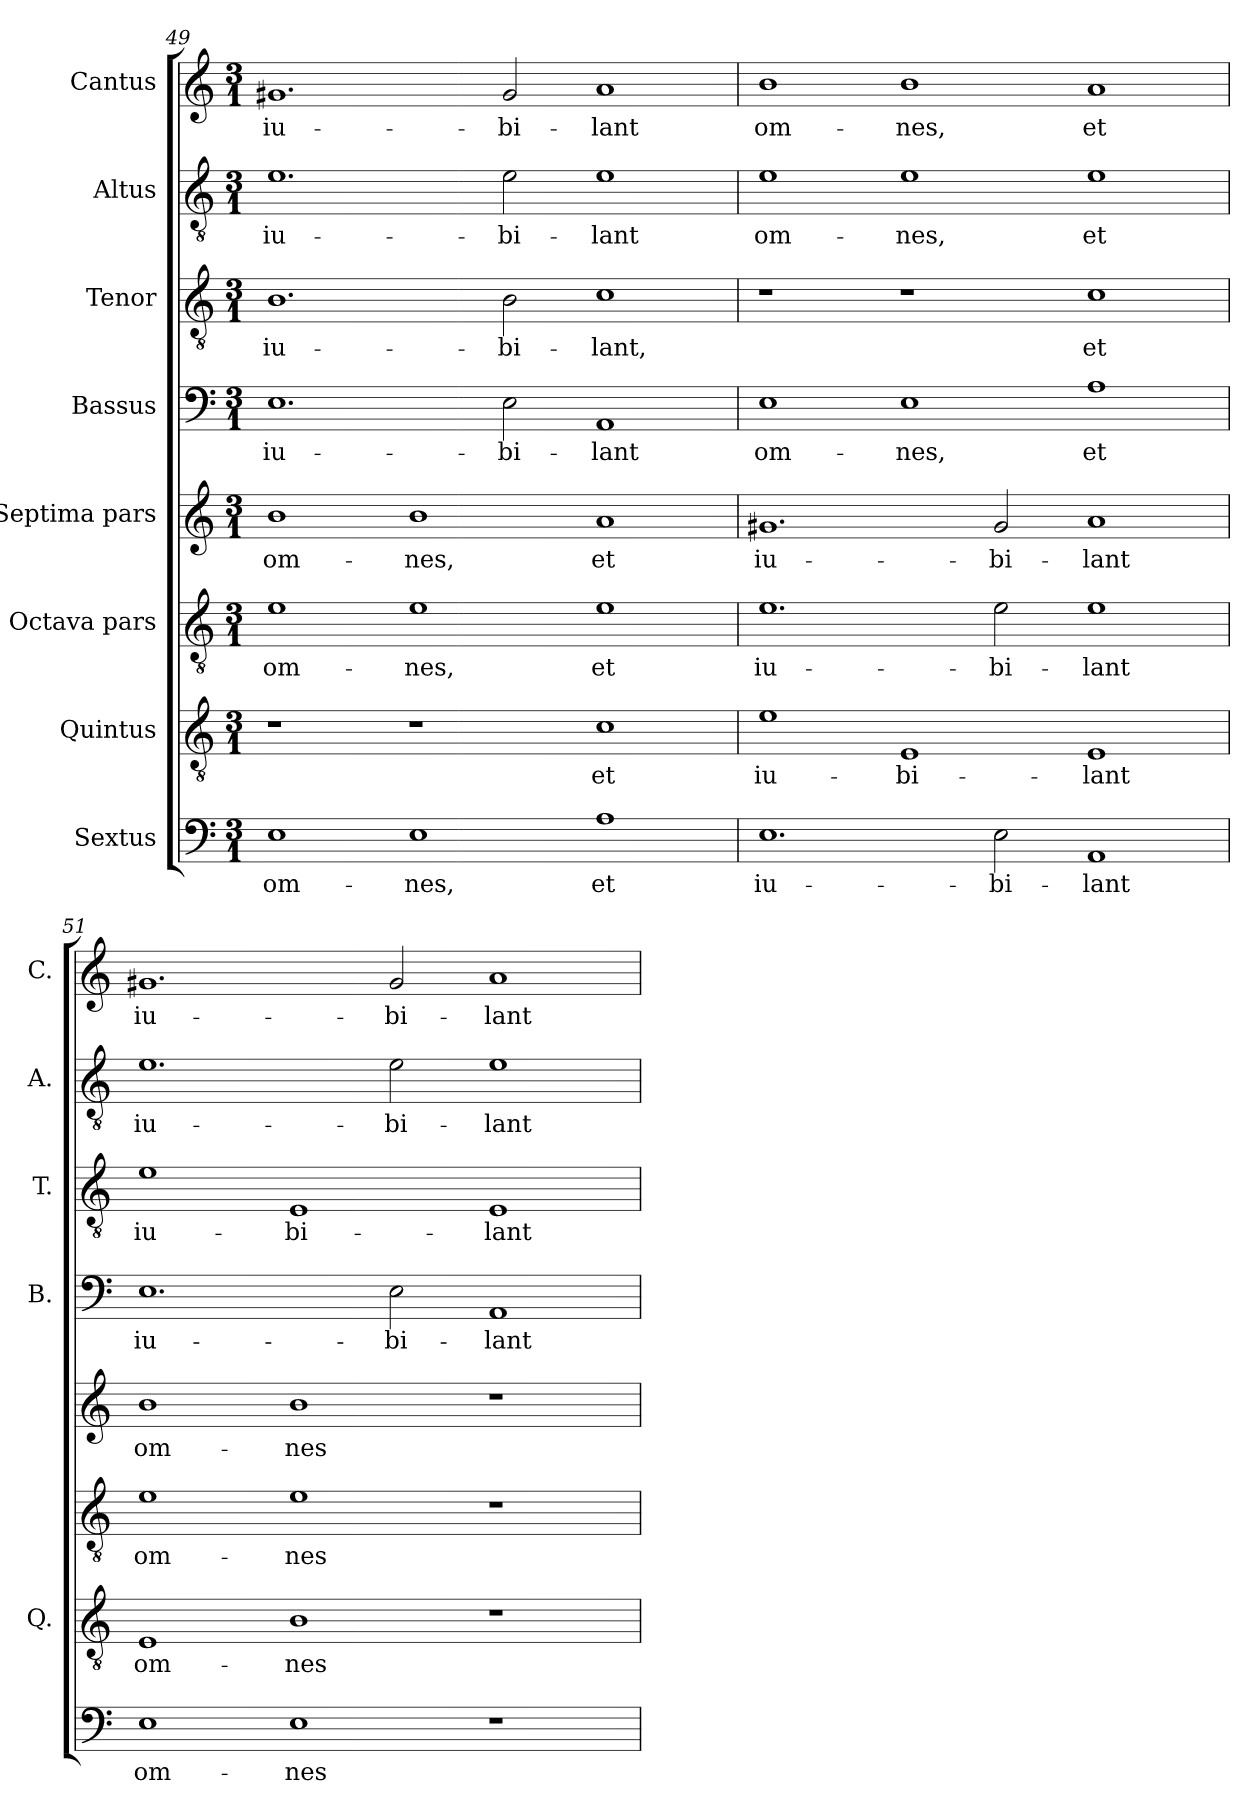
**kern	**text	**kern	**text	**kern	**text	**kern	**text	**kern	**text	**kern	**text	**kern	**text	**kern	**text
*part8	*part8	*part7	*part7	*part6	*part6	*part5	*part5	*part4	*part4	*part3	*part3	*part2	*part2	*part1	*part1
*staff8	*staff8	*staff7	*staff7	*staff6	*staff6	*staff5	*staff5	*staff4	*staff4	*staff3	*staff3	*staff2	*staff2	*staff1	*staff1
*I"Sextus	*	*I"Quintus	*	*I"Octava pars	*	*I"Septima pars	*	*I"Bassus	*	*I"Tenor	*	*I"Altus	*	*I"Cantus	*
*	*	*I'Q.	*	*	*	*	*	*I'B.	*	*I'T.	*	*I'A.	*	*I'C.	*
*clefF4	*	*clefGv2	*	*clefGv2	*	*clefG2	*	*clefF4	*	*clefGv2	*	*clefGv2	*	*clefG2	*
*	*	*ITrd7c12	*	*ITrd7c12	*	*	*	*	*	*ITrd7c12	*	*ITrd7c12	*	*	*
*k[]	*	*k[]	*	*k[]	*	*k[]	*	*k[]	*	*k[]	*	*k[]	*	*k[]	*
*C:	*	*C:	*	*C:	*	*C:	*	*C:	*	*C:	*	*C:	*	*C:	*
*M3/1	*	*M3/1	*	*M3/1	*	*M3/1	*	*M3/1	*	*M3/1	*	*M3/1	*	*M3/1	*
=49	=49	=49	=49	=49	=49	=49	=49	=49	=49	=49	=49	=49	=49	=49	=49
!	!LO:LY:b:color=#000000	!	!	!	!	!	!	!	!	!	!	!	!	!	!
!	!	!	!	!	!LO:LY:b:color=#000000	!	!	!	!	!	!	!	!	!	!
!	!	!	!	!	!	!	!LO:LY:b:color=#000000	!	!	!	!	!	!	!	!
!	!	!	!	!	!	!	!	!	!LO:LY:b:color=#000000	!	!	!	!	!	!
!	!	!	!	!	!	!	!	!	!	!	!LO:LY:b:color=#000000	!	!	!	!
!	!	!	!	!	!	!	!	!	!	!	!	!	!LO:LY:b:color=#000000	!	!
!	!	!	!	!	!	!	!	!	!	!	!	!	!	!	!LO:LY:b:color=#000000
1Ei	om-	1r	.	1Ei	om-	1bi	om-	1.Ei	iu-	1.BBi	iu-	1.Ei	iu-	1.g#Xi	iu-
!	!LO:LY:b:color=#000000	!	!	!	!	!	!	!	!	!	!	!	!	!	!
!	!	!	!	!	!LO:LY:b:color=#000000	!	!	!	!	!	!	!	!	!	!
!	!	!	!	!	!	!	!LO:LY:b:color=#000000	!	!	!	!	!	!	!	!
1Ei	-nes,	1r	.	1Ei	-nes,	1bi	-nes,	.	.	.	.	.	.	.	.
!	!	!	!	!	!	!	!	!	!LO:LY:b:color=#000000	!	!	!	!	!	!
!	!	!	!	!	!	!	!	!	!	!	!LO:LY:b:color=#000000	!	!	!	!
!	!	!	!	!	!	!	!	!	!	!	!	!	!LO:LY:b:color=#000000	!	!
!	!	!	!	!	!	!	!	!	!	!	!	!	!	!	!LO:LY:b:color=#000000
.	.	.	.	.	.	.	.	2Ei\	-bi-	2BBi\	-bi-	2Ei\	-bi-	2g#i/	-bi-
!	!LO:LY:b:color=#000000	!	!	!	!	!	!	!	!	!	!	!	!	!	!
!	!	!	!LO:LY:b:color=#000000	!	!	!	!	!	!	!	!	!	!	!	!
!	!	!	!	!	!LO:LY:b:color=#000000	!	!	!	!	!	!	!	!	!	!
!	!	!	!	!	!	!	!LO:LY:b:color=#000000	!	!	!	!	!	!	!	!
!	!	!	!	!	!	!	!	!	!LO:LY:b:color=#000000	!	!	!	!	!	!
!	!	!	!	!	!	!	!	!	!	!	!LO:LY:b:color=#000000	!	!	!	!
!	!	!	!	!	!	!	!	!	!	!	!	!	!LO:LY:b:color=#000000	!	!
!	!	!	!	!	!	!	!	!	!	!	!	!	!	!	!LO:LY:b:color=#000000
1Ai	et	1Ci	et	1Ei	et	1ai	et	1AAi	-lant	1Ci	-lant,	1Ei	-lant	1ai	-lant
=50	=50	=50	=50	=50	=50	=50	=50	=50	=50	=50	=50	=50	=50	=50	=50
!	!LO:LY:b:color=#000000	!	!	!	!	!	!	!	!	!	!	!	!	!	!
!	!	!	!LO:LY:b:color=#000000	!	!	!	!	!	!	!	!	!	!	!	!
!	!	!	!	!	!LO:LY:b:color=#000000	!	!	!	!	!	!	!	!	!	!
!	!	!	!	!	!	!	!LO:LY:b:color=#000000	!	!	!	!	!	!	!	!
!	!	!	!	!	!	!	!	!	!LO:LY:b:color=#000000	!	!	!	!	!	!
!	!	!	!	!	!	!	!	!	!	!	!	!	!LO:LY:b:color=#000000	!	!
!	!	!	!	!	!	!	!	!	!	!	!	!	!	!	!LO:LY:b:color=#000000
1.Ei	iu-	1Ei	iu-	1.Ei	iu-	1.g#Xi	iu-	1Ei	om-	1r	.	1Ei	om-	1bi	om-
!	!	!	!LO:LY:b:color=#000000	!	!	!	!	!	!	!	!	!	!	!	!
!	!	!	!	!	!	!	!	!	!LO:LY:b:color=#000000	!	!	!	!	!	!
!	!	!	!	!	!	!	!	!	!	!	!	!	!LO:LY:b:color=#000000	!	!
!	!	!	!	!	!	!	!	!	!	!	!	!	!	!	!LO:LY:b:color=#000000
.	.	1EEi	-bi-	.	.	.	.	1Ei	-nes,	1r	.	1Ei	-nes,	1bi	-nes,
!	!LO:LY:b:color=#000000	!	!	!	!	!	!	!	!	!	!	!	!	!	!
!	!	!	!	!	!LO:LY:b:color=#000000	!	!	!	!	!	!	!	!	!	!
!	!	!	!	!	!	!	!LO:LY:b:color=#000000	!	!	!	!	!	!	!	!
2Ei\	-bi-	.	.	2Ei\	-bi-	2g#i/	-bi-	.	.	.	.	.	.	.	.
!	!LO:LY:b:color=#000000	!	!	!	!	!	!	!	!	!	!	!	!	!	!
!	!	!	!LO:LY:b:color=#000000	!	!	!	!	!	!	!	!	!	!	!	!
!	!	!	!	!	!LO:LY:b:color=#000000	!	!	!	!	!	!	!	!	!	!
!	!	!	!	!	!	!	!LO:LY:b:color=#000000	!	!	!	!	!	!	!	!
!	!	!	!	!	!	!	!	!	!LO:LY:b:color=#000000	!	!	!	!	!	!
!	!	!	!	!	!	!	!	!	!	!	!LO:LY:b:color=#000000	!	!	!	!
!	!	!	!	!	!	!	!	!	!	!	!	!	!LO:LY:b:color=#000000	!	!
!	!	!	!	!	!	!	!	!	!	!	!	!	!	!	!LO:LY:b:color=#000000
1AAi	-lant	1EEi	-lant	1Ei	-lant	1ai	-lant	1Ai	et	1Ci	et	1Ei	et	1ai	et
!!LO:LB:g=z
=51	=51	=51	=51	=51	=51	=51	=51	=51	=51	=51	=51	=51	=51	=51	=51
!	!LO:LY:b:color=#000000	!	!	!	!	!	!	!	!	!	!	!	!	!	!
!	!	!	!LO:LY:b:color=#000000	!	!	!	!	!	!	!	!	!	!	!	!
!	!	!	!	!	!LO:LY:b:color=#000000	!	!	!	!	!	!	!	!	!	!
!	!	!	!	!	!	!	!LO:LY:b:color=#000000	!	!	!	!	!	!	!	!
!	!	!	!	!	!	!	!	!	!LO:LY:b:color=#000000	!	!	!	!	!	!
!	!	!	!	!	!	!	!	!	!	!	!LO:LY:b:color=#000000	!	!	!	!
!	!	!	!	!	!	!	!	!	!	!	!	!	!LO:LY:b:color=#000000	!	!
!	!	!	!	!	!	!	!	!	!	!	!	!	!	!	!LO:LY:b:color=#000000
1Ei	om-	1EEi	om-	1Ei	om-	1bi	om-	1.Ei	iu-	1Ei	iu-	1.Ei	iu-	1.g#Xi	iu-
!	!LO:LY:b:color=#000000	!	!	!	!	!	!	!	!	!	!	!	!	!	!
!	!	!	!LO:LY:b:color=#000000	!	!	!	!	!	!	!	!	!	!	!	!
!	!	!	!	!	!LO:LY:b:color=#000000	!	!	!	!	!	!	!	!	!	!
!	!	!	!	!	!	!	!LO:LY:b:color=#000000	!	!	!	!	!	!	!	!
!	!	!	!	!	!	!	!	!	!	!	!LO:LY:b:color=#000000	!	!	!	!
1Ei	-nes	1BBi	-nes	1Ei	-nes	1bi	-nes	.	.	1EEi	-bi-	.	.	.	.
!	!	!	!	!	!	!	!	!	!LO:LY:b:color=#000000	!	!	!	!	!	!
!	!	!	!	!	!	!	!	!	!	!	!	!	!LO:LY:b:color=#000000	!	!
!	!	!	!	!	!	!	!	!	!	!	!	!	!	!	!LO:LY:b:color=#000000
.	.	.	.	.	.	.	.	2Ei\	-bi-	.	.	2Ei\	-bi-	2g#i/	-bi-
!	!	!	!	!	!	!	!	!	!LO:LY:b:color=#000000	!	!	!	!	!	!
!	!	!	!	!	!	!	!	!	!	!	!LO:LY:b:color=#000000	!	!	!	!
!	!	!	!	!	!	!	!	!	!	!	!	!	!LO:LY:b:color=#000000	!	!
!	!	!	!	!	!	!	!	!	!	!	!	!	!	!	!LO:LY:b:color=#000000
1r	.	1r	.	1r	.	1r	.	1AAi	-lant	1EEi	-lant	1Ei	-lant	1ai	-lant
=	=	=	=	=	=	=	=	=	=	=	=	=	=	=	=
*-	*-	*-	*-	*-	*-	*-	*-	*-	*-	*-	*-	*-	*-	*-	*-
